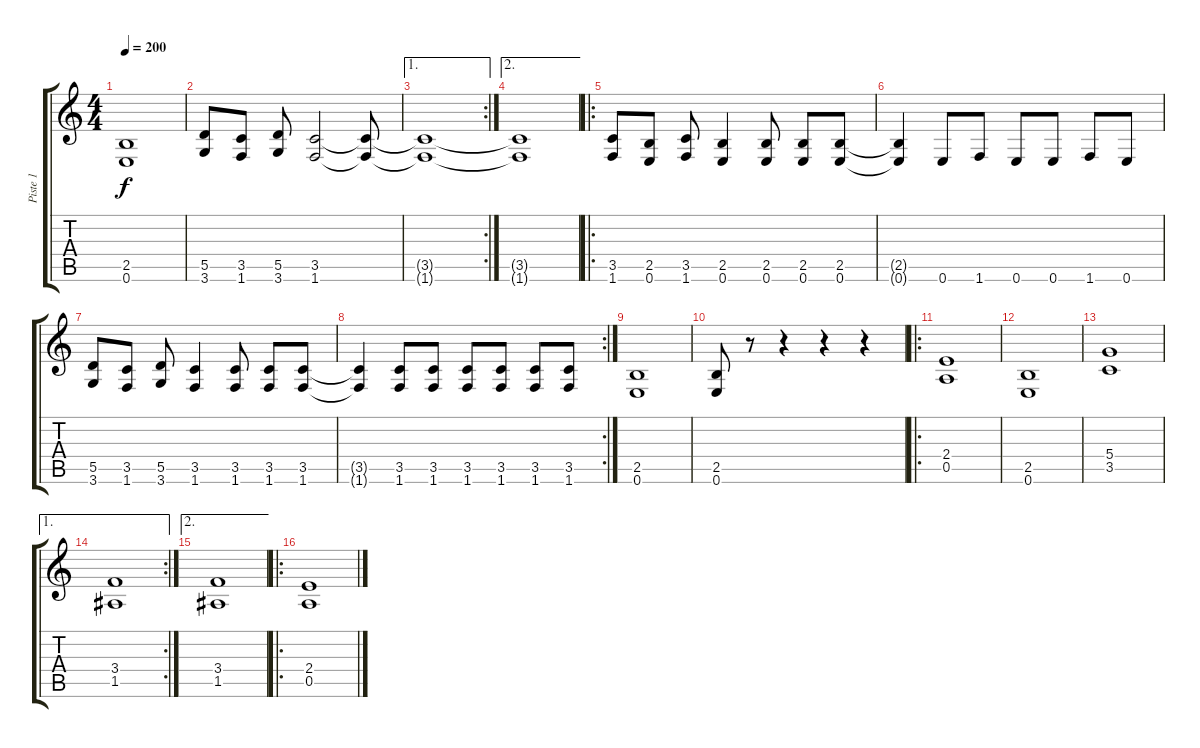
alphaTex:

\track ("Piste 1" "Piste 1") {instrument overdrivenguitar}
\staff {score tabs}
\tuning (E4 B3 G3 D3 A2 E2) {hide}
\ts (4 4)
\tempo 200
\clef g2
\ks c
(2.5{t} 0.6{t}).1{dy f} |
(5.5 3.6).8 (3.5 1.6).8 (5.5 3.6).8 (3.5 1.6).2 (3.5{t} 1.6{t}).8 |
\ae 1
\rc 2
(3.5{t} 1.6{t}).1 |
\ae 2
(3.5{t} 1.6{t}).1 |
\ro
(3.5 1.6).8 (2.5 0.6).8 (3.5 1.6).8 (2.5 0.6).4 (2.5 0.6).8 (2.5 0.6).8 (2.5 0.6).8 |
(2.5{t} 0.6{t}).4 0.6.8 1.6.8 0.6.8 0.6.8 1.6.8 0.6.8 |
(5.5 3.6).8 (3.5 1.6).8 (5.5 3.6).8 (3.5 1.6).4 (3.5 1.6).8 (3.5 1.6).8 (3.5 1.6).8 |
\rc 2
(3.5{t} 1.6{t}).4 (3.5 1.6).8 (3.5 1.6).8 (3.5 1.6).8 (3.5 1.6).8 (3.5 1.6).8 (3.5 1.6).8 |
(2.5 0.6).1 |
(2.5 0.6).8 r.8 r.4 r.4 r.4 |
\ro
(2.4 0.5).1 |
(2.5 0.6).1 |
(5.4 3.5).1 |
\ae 1
\rc 2
(3.4 1.5).1 |
\ae 2
(3.4 1.5).1 |
\ro
(2.4 0.5).1
